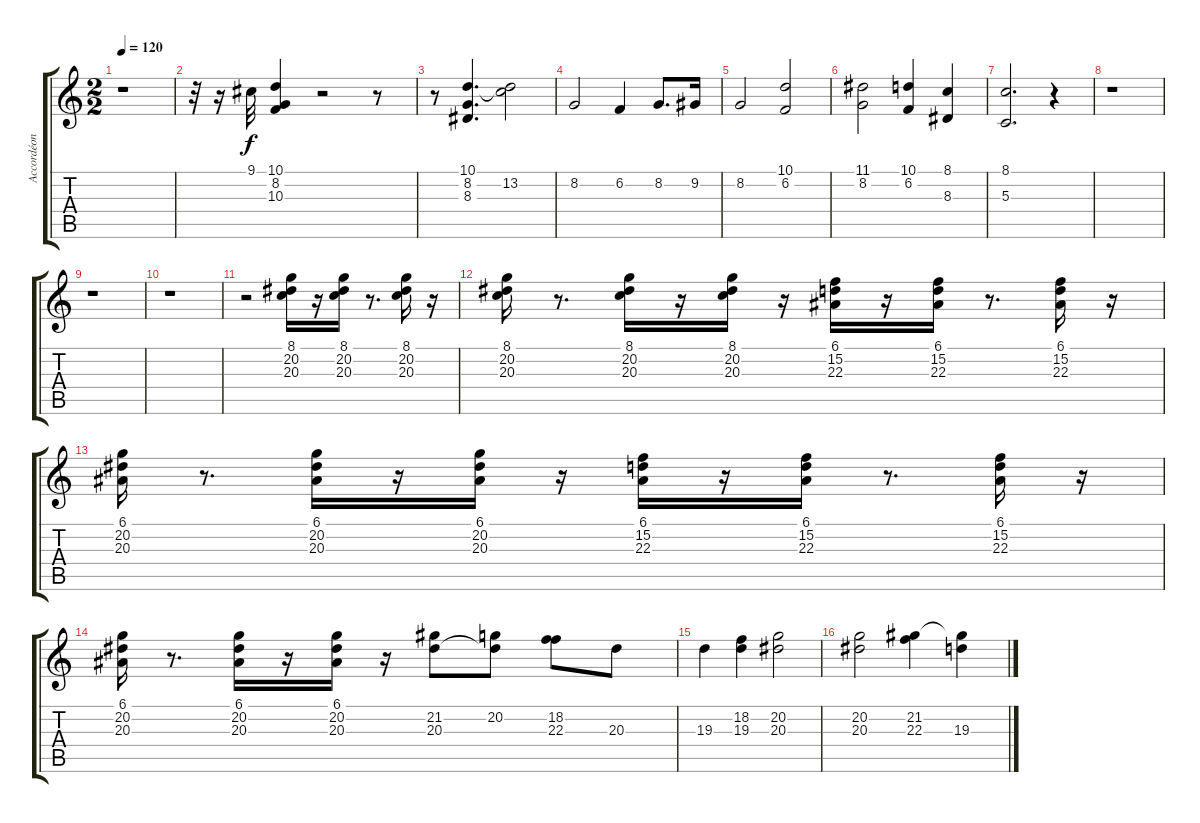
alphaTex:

\track ("Accordéon" "Accordéon") {instrument tangoaccordion}
\staff {score tabs}
\tuning (E4 B3 G3 D3 A2 E2) {hide}
\ts (2 2)
\tempo 120
\clef g2
\ks c
r.1{dy f} |
r.32 r.16 9.1.32 (10.1 8.2 10.3).4 r.2 r.8 |
r.8 (10.1 8.2 8.3).4{d} (10.1{t} 13.2).2 |
8.2.2 6.2.4 8.2.8{d} 9.2.16 |
8.2.2 (10.1 6.2).2 |
(11.1 8.2).2 (10.1 6.2).4 (8.1 8.3).4 |
(8.1 5.3).2{d} r.4 |
r.1 |
r.1 |
r.1 |
r.2{volume 6 instrument accordion} (8.1 20.2 20.3).16 r.16 (8.1 20.2 20.3).16 r.8{d} (8.1 20.2 20.3).16 r.16 |
(8.1 20.2 20.3).16 r.8{d} (8.1 20.2 20.3).16 r.16 (8.1 20.2 20.3).16 r.16 (6.1 15.2 22.3).16 r.16 (6.1 15.2 22.3).16 r.8{d} (6.1 15.2 22.3).16 r.16 |
(6.1 20.2 20.3).16 r.8{d} (6.1 20.2 20.3).16 r.16 (6.1 20.2 20.3).16 r.16 (6.1 15.2 22.3).16 r.16 (6.1 15.2 22.3).16 r.8{d} (6.1 15.2 22.3).16 r.16 |
(6.1 20.2 20.3).16 r.8{d} (6.1 20.2 20.3).16 r.16 (6.1 20.2 20.3).16 r.16 (21.2 20.3).8 (20.2 20.3{t}).8 (18.2 22.3).8 20.3.8 |
19.3.4 (18.2 19.3).4 (20.2 20.3).2 |
(20.2 20.3).2 (21.2 22.3).4 (21.2{t} 19.3).4
